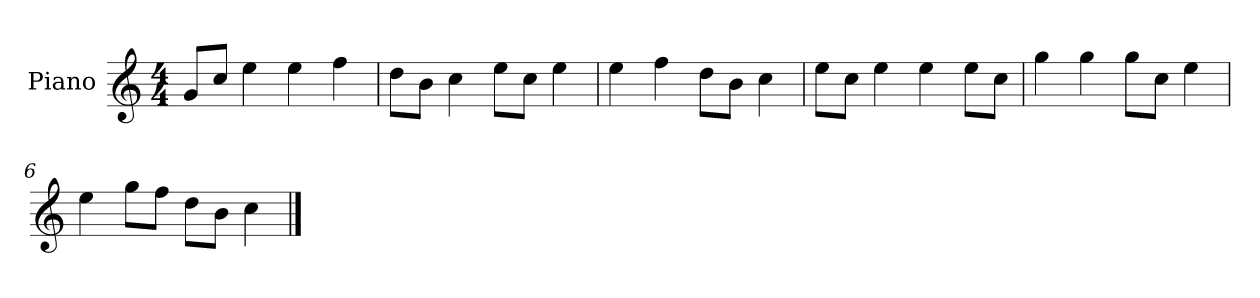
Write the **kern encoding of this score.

**kern
*part1
*staff1
*I"Piano
*I'P-no
*clefG2
*k[]
*M4/4
*MM90
=1
8g/L
8cc/J
4ee\
4ee\
4ff\
=2
8dd\L
8b\J
4cc\
8ee\L
8cc\J
4ee\
=3
4ee\
4ff\
8dd\L
8b\J
4cc\
=4
8ee\L
8cc\J
4ee\
4ee\
8ee\L
8cc\J
=5
4gg\
4gg\
8gg\L
8cc\J
4ee\
=6
4ee\
8gg\L
8ff\J
8dd\L
8b\J
4cc\
==
*-
